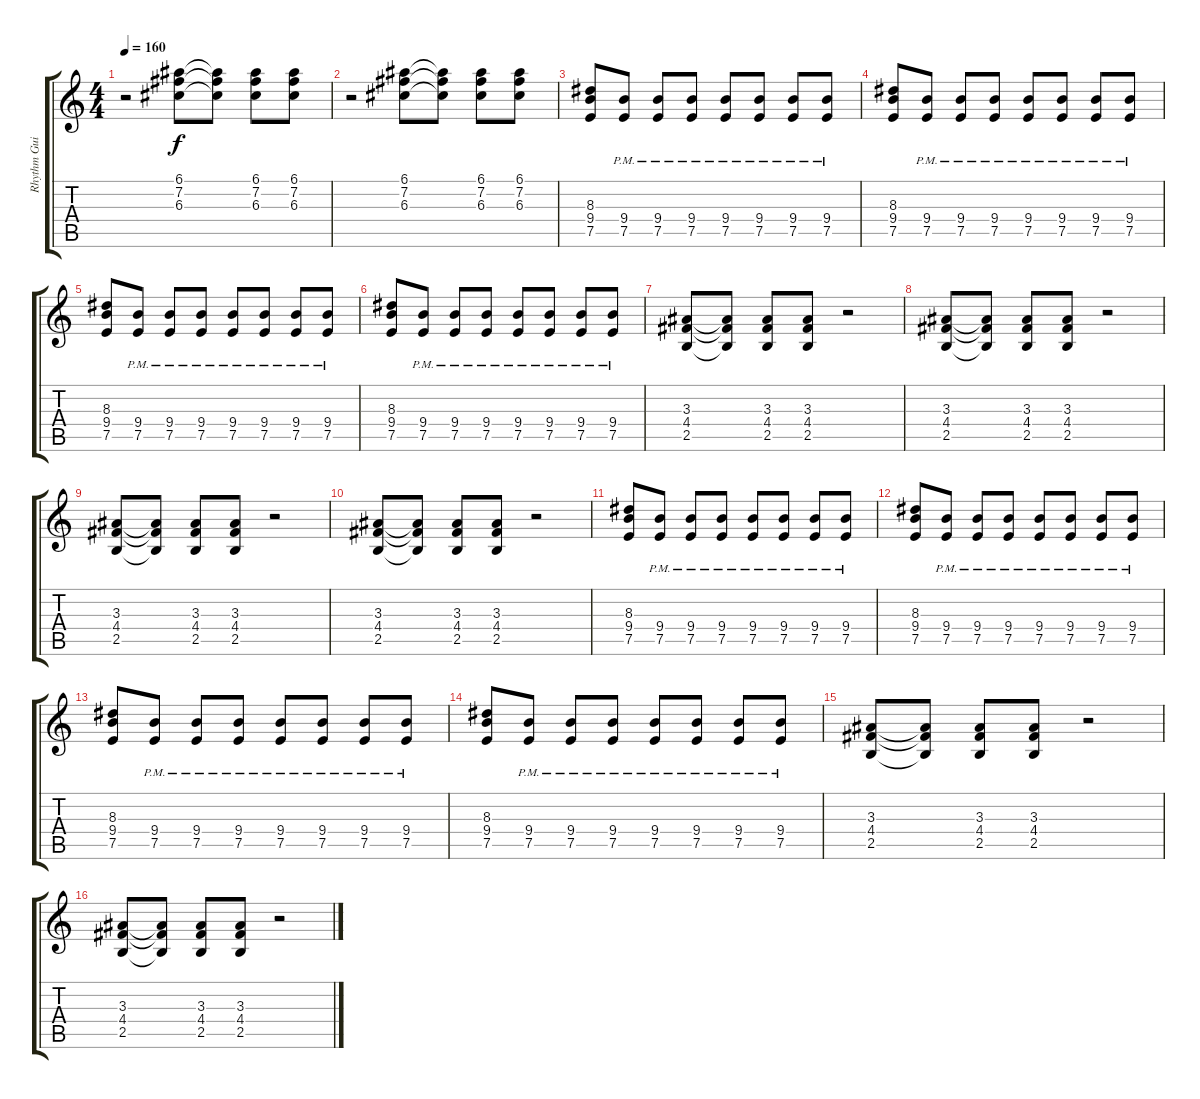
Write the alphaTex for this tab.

\track ("Rhythm Guitar" "Rhythm Gui") {instrument overdrivenguitar bank 255}
\staff {score tabs}
\tuning (E4 B3 G3 D3 A2 E2) {hide}
\ts (4 4)
\tempo 160
\clef g2
\ks c
r.2{dy f} (6.1 7.2 6.3).8 (6.1{t} 7.2{t} 6.3{t}).8 (6.1 7.2 6.3).8 (6.1 7.2 6.3).8 |
r.2 (6.1 7.2 6.3).8 (6.1{t} 7.2{t} 6.3{t}).8 (6.1 7.2 6.3).8 (6.1 7.2 6.3).8 |
(8.3 9.4 7.5).8 (9.4{pm} 7.5{pm}).8 (9.4{pm} 7.5{pm}).8 (9.4{pm} 7.5{pm}).8 (9.4{pm} 7.5{pm}).8 (9.4{pm} 7.5{pm}).8 (9.4{pm} 7.5{pm}).8 (9.4{pm} 7.5{pm}).8 |
(8.3 9.4 7.5).8 (9.4{pm} 7.5{pm}).8 (9.4{pm} 7.5{pm}).8 (9.4{pm} 7.5{pm}).8 (9.4{pm} 7.5{pm}).8 (9.4{pm} 7.5{pm}).8 (9.4{pm} 7.5{pm}).8 (9.4{pm} 7.5{pm}).8 |
(8.3 9.4 7.5).8 (9.4{pm} 7.5{pm}).8 (9.4{pm} 7.5{pm}).8 (9.4{pm} 7.5{pm}).8 (9.4{pm} 7.5{pm}).8 (9.4{pm} 7.5{pm}).8 (9.4{pm} 7.5{pm}).8 (9.4{pm} 7.5{pm}).8 |
(8.3 9.4 7.5).8 (9.4{pm} 7.5{pm}).8 (9.4{pm} 7.5{pm}).8 (9.4{pm} 7.5{pm}).8 (9.4{pm} 7.5{pm}).8 (9.4{pm} 7.5{pm}).8 (9.4{pm} 7.5{pm}).8 (9.4{pm} 7.5{pm}).8 |
(3.3 4.4 2.5).8 (3.3{t} 4.4{t} 2.5{t}).8 (3.3 4.4 2.5).8 (3.3 4.4 2.5).8 r.2 |
(3.3 4.4 2.5).8 (3.3{t} 4.4{t} 2.5{t}).8 (3.3 4.4 2.5).8 (3.3 4.4 2.5).8 r.2 |
(3.3 4.4 2.5).8 (3.3{t} 4.4{t} 2.5{t}).8 (3.3 4.4 2.5).8 (3.3 4.4 2.5).8 r.2 |
(3.3 4.4 2.5).8 (3.3{t} 4.4{t} 2.5{t}).8 (3.3 4.4 2.5).8 (3.3 4.4 2.5).8 r.2 |
(8.3 9.4 7.5).8 (9.4{pm} 7.5{pm}).8 (9.4{pm} 7.5{pm}).8 (9.4{pm} 7.5{pm}).8 (9.4{pm} 7.5{pm}).8 (9.4{pm} 7.5{pm}).8 (9.4{pm} 7.5{pm}).8 (9.4{pm} 7.5{pm}).8 |
(8.3 9.4 7.5).8 (9.4{pm} 7.5{pm}).8 (9.4{pm} 7.5{pm}).8 (9.4{pm} 7.5{pm}).8 (9.4{pm} 7.5{pm}).8 (9.4{pm} 7.5{pm}).8 (9.4{pm} 7.5{pm}).8 (9.4{pm} 7.5{pm}).8 |
(8.3 9.4 7.5).8 (9.4{pm} 7.5{pm}).8 (9.4{pm} 7.5{pm}).8 (9.4{pm} 7.5{pm}).8 (9.4{pm} 7.5{pm}).8 (9.4{pm} 7.5{pm}).8 (9.4{pm} 7.5{pm}).8 (9.4{pm} 7.5{pm}).8 |
(8.3 9.4 7.5).8 (9.4{pm} 7.5{pm}).8 (9.4{pm} 7.5{pm}).8 (9.4{pm} 7.5{pm}).8 (9.4{pm} 7.5{pm}).8 (9.4{pm} 7.5{pm}).8 (9.4{pm} 7.5{pm}).8 (9.4{pm} 7.5{pm}).8 |
(3.3 4.4 2.5).8 (3.3{t} 4.4{t} 2.5{t}).8 (3.3 4.4 2.5).8 (3.3 4.4 2.5).8 r.2 |
(3.3 4.4 2.5).8 (3.3{t} 4.4{t} 2.5{t}).8 (3.3 4.4 2.5).8 (3.3 4.4 2.5).8 r.2
